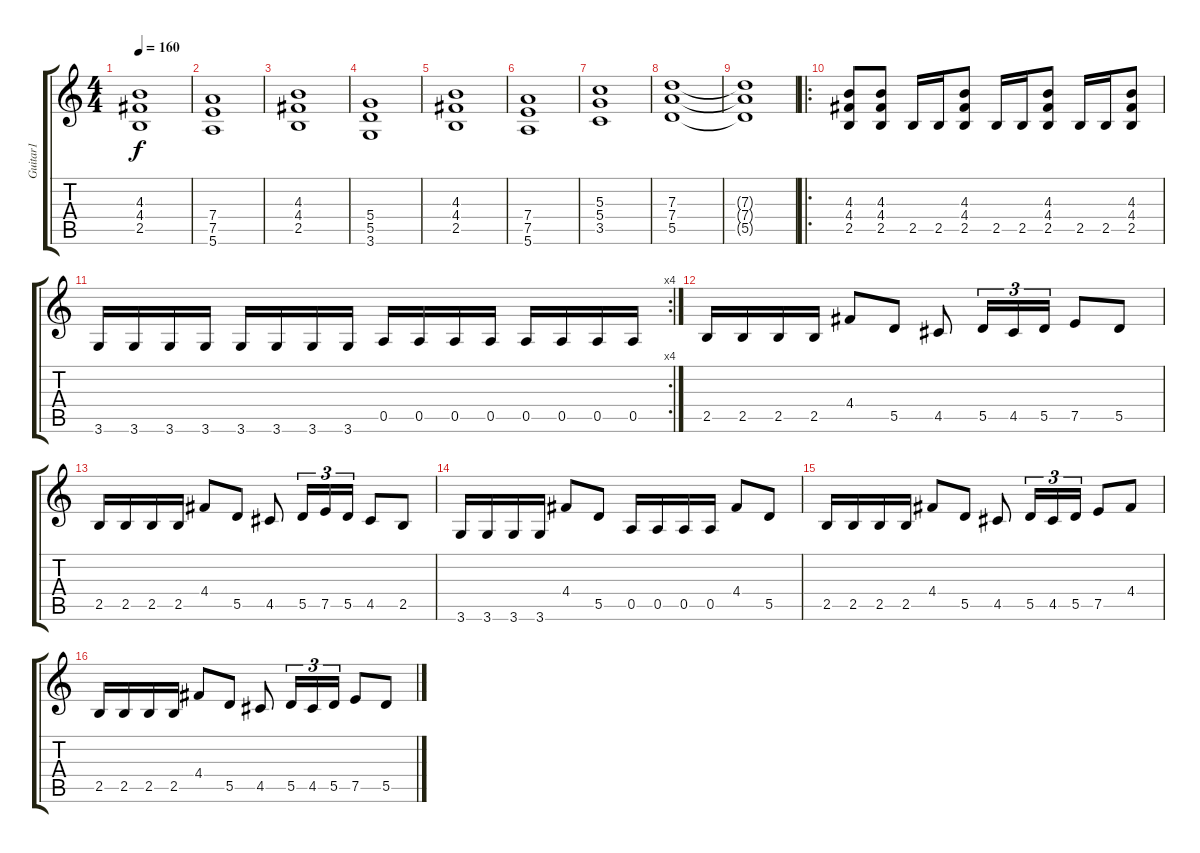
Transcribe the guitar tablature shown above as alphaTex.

\track ("Guitar1" "Guitar1") {instrument distortionguitar}
\staff {score tabs}
\tuning (E4 B3 G3 D3 A2 E2) {hide}
\ts (4 4)
\tempo 160
\clef g2
\ks c
(4.3 4.4 2.5).1{dy f} |
(7.4 7.5 5.6).1 |
(4.3 4.4 2.5).1 |
(5.4 5.5 3.6).1 |
(4.3 4.4 2.5).1 |
(7.4 7.5 5.6).1 |
(5.3 5.4 3.5).1 |
(7.3 7.4 5.5).1 |
(7.3{t} 7.4{t} 5.5{t}).1 |
\ro
(4.3 4.4 2.5).8 (4.3 4.4 2.5).8 2.5.16 2.5.16 (4.3 4.4 2.5).8 2.5.16 2.5.16 (4.3 4.4 2.5).8 2.5.16 2.5.16 (4.3 4.4 2.5).8 |
\rc 4
3.6.16 3.6.16 3.6.16 3.6.16 3.6.16 3.6.16 3.6.16 3.6.16 0.5.16 0.5.16 0.5.16 0.5.16 0.5.16 0.5.16 0.5.16 0.5.16 |
2.5.16 2.5.16 2.5.16 2.5.16 4.4.8 5.5.8 4.5.8 5.5.16{tu (3 2)} 4.5.16{tu (3 2)} 5.5.16{tu (3 2)} 7.5.8 5.5.8 |
2.5.16 2.5.16 2.5.16 2.5.16 4.4.8 5.5.8 4.5.8 5.5.16{tu (3 2)} 7.5.16{tu (3 2)} 5.5.16{tu (3 2)} 4.5.8 2.5.8 |
3.6.16 3.6.16 3.6.16 3.6.16 4.4.8 5.5.8 0.5.16 0.5.16 0.5.16 0.5.16 4.4.8 5.5.8 |
2.5.16 2.5.16 2.5.16 2.5.16 4.4.8 5.5.8 4.5.8 5.5.16{tu (3 2)} 4.5.16{tu (3 2)} 5.5.16{tu (3 2)} 7.5.8 4.4.8 |
2.5.16 2.5.16 2.5.16 2.5.16 4.4.8 5.5.8 4.5.8 5.5.16{tu (3 2)} 4.5.16{tu (3 2)} 5.5.16{tu (3 2)} 7.5.8 5.5.8
